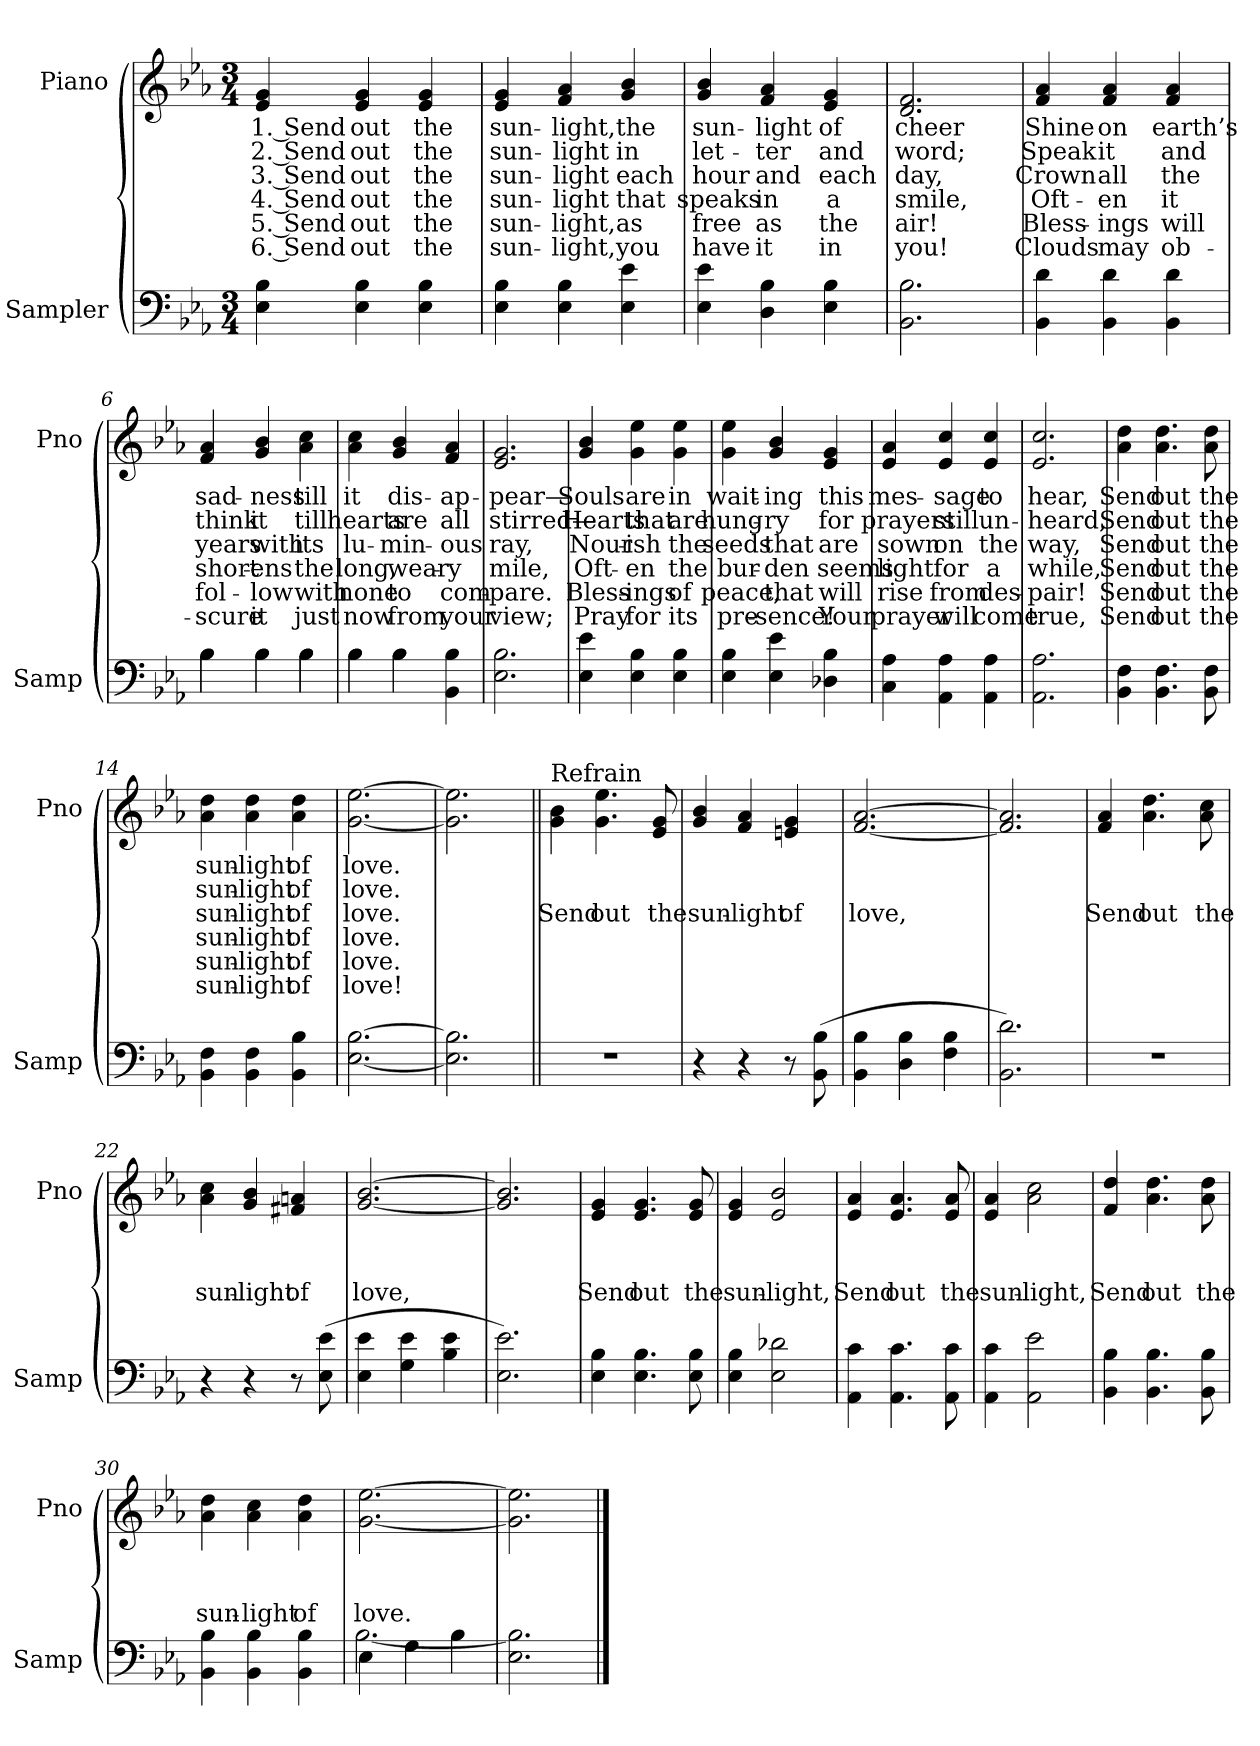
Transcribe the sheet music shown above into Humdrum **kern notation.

**kern	**kern	**text	**text	**text	**text	**text	**text
*part2	*part1	*part1	*part1	*part1	*part1	*part1	*part1
*staff2	*staff1	*staff1	*staff1	*staff1	*staff1	*staff1	*staff1
*I"Sampler	*I"Piano	*	*	*	*	*	*
*I'Samp	*I'Pno	*	*	*	*	*	*
*clefF4	*clefG2	*	*	*	*	*	*
*k[b-e-a-]	*k[b-e-a-]	*	*	*	*	*	*
*E-:	*E-:	*	*	*	*	*	*
*M3/4	*M3/4	*	*	*	*	*	*
=1	=1	=1	=1	=1	=1	=1	=1
4E- 4B-	4e- 4g	1. Send	2. Send	3. Send	4. Send	5. Send	6. Send
4E- 4B-	4e- 4g	out	out	out	out	out	out
4E- 4B-	4e- 4g	the	the	the	the	the	the
=2	=2	=2	=2	=2	=2	=2	=2
4E- 4B-	4e- 4g	sun-	sun-	sun-	sun-	sun-	sun-
4E- 4B-	4f 4a-	-light,	-light	-light	-light	-light,	-light,
4E- 4e-	4g 4b-	the	in	each	that	as	you
=3	=3	=3	=3	=3	=3	=3	=3
4E- 4e-	4g 4b-	sun-	let-	hour	speaks	free	have
4D 4B-	4f 4a-	-light	-ter	and	in	as	it
4E- 4B-	4e- 4g	of	and	each	a	the	in
=4	=4	=4	=4	=4	=4	=4	=4
2.BB- 2.B-	2.d 2.f	cheer	word;	day,	smile,	air!	you!
=5	=5	=5	=5	=5	=5	=5	=5
4BB- 4d	4f 4a-	Shine	Speak	Crown	Oft-	Bless-	Clouds
4BB- 4d	4f 4a-	on	it	all	-en	-ings	may
4BB- 4d	4f 4a-	earth’s	and	the	it	will	ob-
=6	=6	=6	=6	=6	=6	=6	=6
*^	*	*	*	*	*	*	*
4B-\	4B-	4f 4a-	sad-	think	years	short-	fol-	-scure
4B-\	4B-	4g 4b-	-ness	it	with	-ens	-low	it
4B-\	4B-	4a- 4cc	till	till	its	the	with	just
=7	=7	=7	=7	=7	=7	=7	=7	=7
4B-\	4B-	4a- 4cc	it	hearts	lu-	long,	none	now
4B-\	4B-	4g 4b-	dis-	are	-min-	wear-	to	from
4BB- 4B-	4ryy	4f 4a-	-ap-	all	-ous	-y	com-	your
*v	*v	*	*	*	*	*	*	*
=8	=8	=8	=8	=8	=8	=8	=8
2.E- 2.B-	2.e- 2.g	-pear—	stirred—	ray,	mile,	-pare.	view;
=9	=9	=9	=9	=9	=9	=9	=9
4E- 4e-	4g 4b-	Souls	Hearts	Nour-	Oft-	Bless-	Pray
4E- 4B-	4g 4ee-	are	that	-ish	-en	-ings	for
4E- 4B-	4g 4ee-	in	are	the	the	of	its
=10	=10	=10	=10	=10	=10	=10	=10
4E- 4B-	4g 4ee-	wait-	hung-	seeds	bur-	peace,	pre-
4E- 4e-	4g 4b-	-ing	-ry	that	-den	that	-sence!
4D-X 4B-	4e- 4g	this	for	are	seems	will	Your
=11	=11	=11	=11	=11	=11	=11	=11
4C 4A-	4e- 4a-	mes-	prayers	sown	light	rise	prayer
4AA- 4A-	4e- 4cc	-sage	still	on	for	from	will
4AA- 4A-	4e- 4cc	to	un-	the	a	des-	come
=12	=12	=12	=12	=12	=12	=12	=12
2.AA- 2.A-	2.e- 2.cc	hear,	-heard,	way,	while,	-pair!	true,
=13	=13	=13	=13	=13	=13	=13	=13
4BB- 4F	4a- 4dd	Send	Send	Send	Send	Send	Send
4.BB- 4.F	4.a- 4.dd	out	out	out	out	out	out
8BB- 8F	8a- 8dd	the	the	the	the	the	the
=14	=14	=14	=14	=14	=14	=14	=14
4BB- 4F	4a- 4dd	sun-	sun-	sun-	sun-	sun-	sun-
4BB- 4F	4a- 4dd	-light	-light	-light	-light	-light	-light
4BB- 4B-	4a- 4dd	of	of	of	of	of	of
=15	=15	=15	=15	=15	=15	=15	=15
[2.E- [2.B-	[2.g [2.ee-	love.	love.	love.	love.	love.	love!
=16	=16	=16	=16	=16	=16	=16	=16
2.E-] 2.B-]	2.g] 2.ee-]	.	.	.	.	.	.
=17||	=17||	=17||	=17||	=17||	=17||	=17||	=17||
!	!LO:TX:t=Refrain	!	!	!	!	!	!
2.r	4g\ 4b-\	.	.	Send	.	.	.
.	4.g 4.ee-	.	.	out	.	.	.
.	8e- 8g	.	.	the	.	.	.
=18	=18	=18	=18	=18	=18	=18	=18
4r	4g 4b-	.	.	sun-	.	.	.
4r	4f 4a-	.	.	-light	.	.	.
8r	4en 4g	.	.	of	.	.	.
(8BB- 8B-	.	.	.	.	.	.	.
=19	=19	=19	=19	=19	=19	=19	=19
4BB- 4B-	[2.f [2.a-	.	.	love,	.	.	.
4D 4B-	.	.	.	.	.	.	.
4F 4B-	.	.	.	.	.	.	.
=20	=20	=20	=20	=20	=20	=20	=20
2.BB- 2.d)	2.f] 2.a-]	.	.	.	.	.	.
=21	=21	=21	=21	=21	=21	=21	=21
2.r	4f 4a-	.	.	Send	.	.	.
.	4.a- 4.dd	.	.	out	.	.	.
.	8a- 8cc	.	.	the	.	.	.
=22	=22	=22	=22	=22	=22	=22	=22
4r	4a- 4cc	.	.	sun-	.	.	.
4r	4g 4b-	.	.	-light	.	.	.
8r	4f#X 4an	.	.	of	.	.	.
(8E- 8e-	.	.	.	.	.	.	.
=23	=23	=23	=23	=23	=23	=23	=23
4E- 4e-	[2.g [2.b-	.	.	love,	.	.	.
4G 4e-	.	.	.	.	.	.	.
4B- 4e-	.	.	.	.	.	.	.
=24	=24	=24	=24	=24	=24	=24	=24
2.E- 2.e-)	2.g] 2.b-]	.	.	.	.	.	.
=25	=25	=25	=25	=25	=25	=25	=25
4E- 4B-	4e- 4g	.	.	Send	.	.	.
4.E- 4.B-	4.e- 4.g	.	.	out	.	.	.
8E- 8B-	8e- 8g	.	.	the	.	.	.
=26	=26	=26	=26	=26	=26	=26	=26
4E- 4B-	4e- 4g	.	.	sun-	.	.	.
2E- 2d-X	2e- 2b-	.	.	-light,	.	.	.
=27	=27	=27	=27	=27	=27	=27	=27
4AA- 4c	4e- 4a-	.	.	Send	.	.	.
4.AA- 4.c	4.e- 4.a-	.	.	out	.	.	.
8AA- 8c	8e- 8a-	.	.	the	.	.	.
=28	=28	=28	=28	=28	=28	=28	=28
4AA- 4c	4e- 4a-	.	.	sun-	.	.	.
2AA- 2e-	2a- 2cc	.	.	-light,	.	.	.
=29	=29	=29	=29	=29	=29	=29	=29
4BB- 4B-	4f 4dd	.	.	Send	.	.	.
4.BB- 4.B-	4.a- 4.dd	.	.	out	.	.	.
8BB- 8B-	8a- 8dd	.	.	the	.	.	.
=30	=30	=30	=30	=30	=30	=30	=30
4BB- 4B-	4a- 4dd	.	.	sun-	.	.	.
4BB- 4B-	4a- 4cc	.	.	-light	.	.	.
4BB- 4B-	4a- 4dd	.	.	of	.	.	.
=31	=31	=31	=31	=31	=31	=31	=31
*^	*	*	*	*	*	*	*
(4E-\	[2.B-)	[2.g [2.ee-	.	.	love.	.	.	.
4G\	.	.	.	.	.	.	.	.
4B-\	.	.	.	.	.	.	.	.
*v	*v	*	*	*	*	*	*	*
=32	=32	=32	=32	=32	=32	=32	=32
2.E- 2.B-]	2.g] 2.ee-]	.	.	.	.	.	.
==	==	==	==	==	==	==	==
*-	*-	*-	*-	*-	*-	*-	*-
